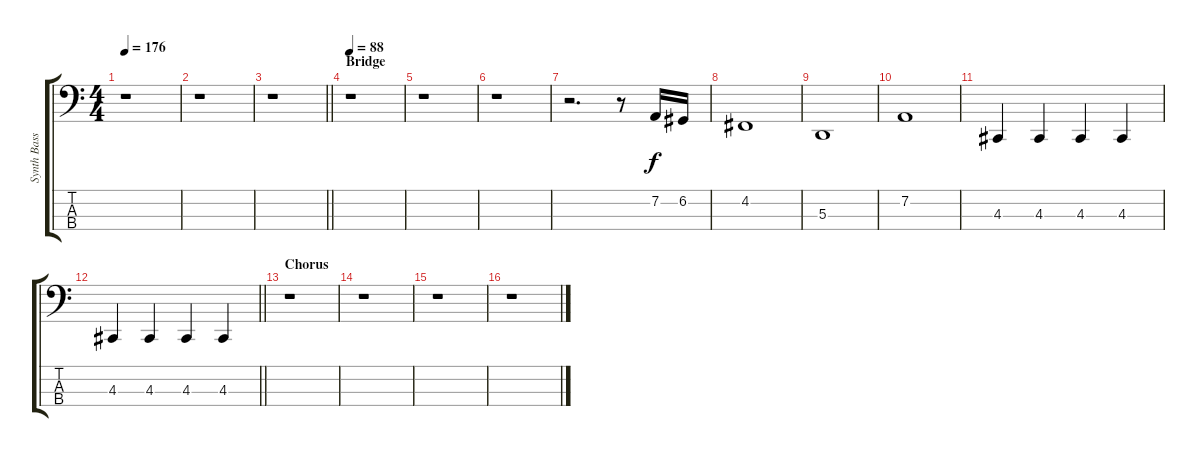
\track ("Synth Bass" "Synth Bass") {instrument stringensemble1}
\staff {score tabs}
\tuning (G2 D2 A1 E1) {hide}
\ts (4 4)
\tempo 176
\clef f4
\ks c
r.1{dy f} |
r.1 |
\barLineRight lightlight
r.1 |
\section ("" "Bridge")
\tempo 88
r.1 |
r.1 |
r.1 |
r.2{d volume 16 instrument orchestrahit} r.8 7.2.16 6.2.16 |
4.2.1 |
5.3.1 |
7.2.1 |
4.3.4 4.3.4 4.3.4 4.3.4 |
\barLineRight lightlight
4.3.4 4.3.4 4.3.4 4.3.4 |
\section ("" "Chorus")
r.1 |
r.1 |
r.1 |
r.1
